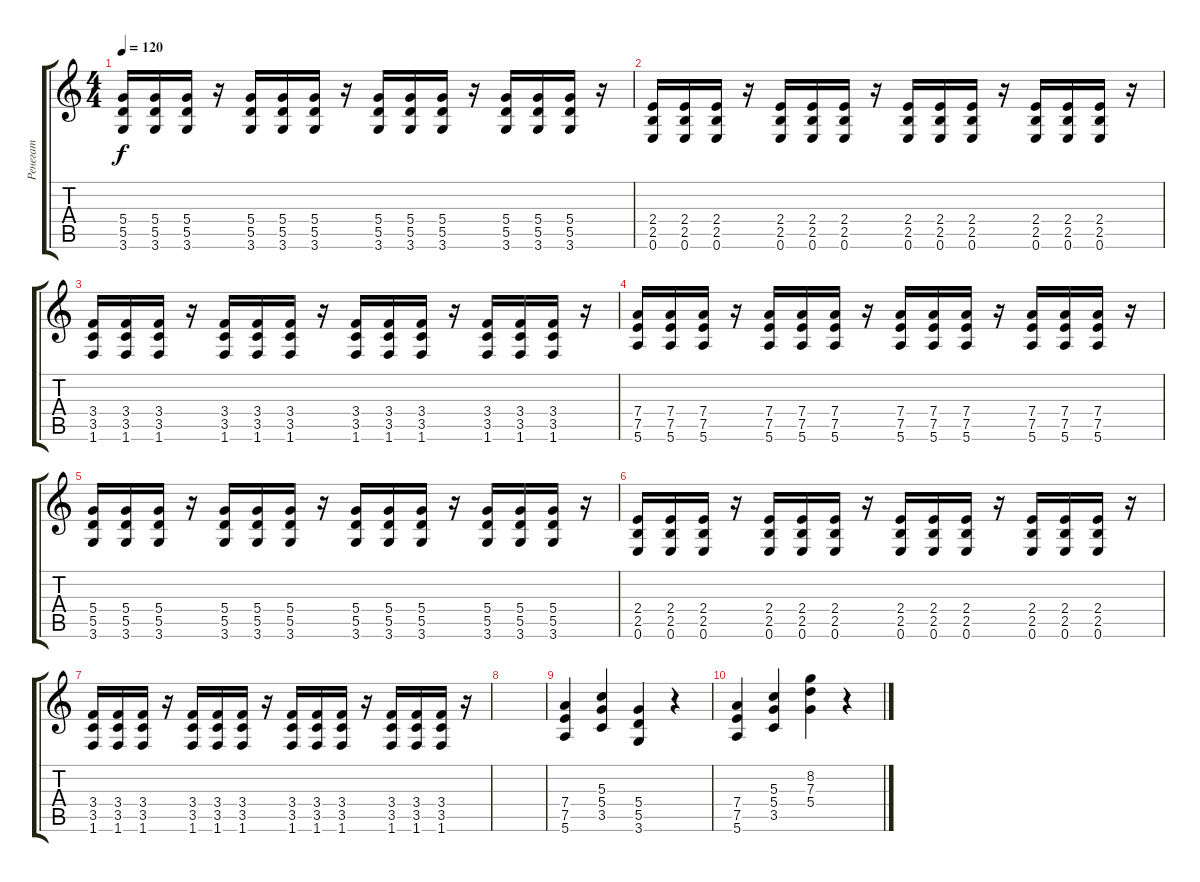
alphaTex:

\track ("Ренегат" "Ренегат") {instrument distortionguitar}
\staff {score tabs}
\tuning (E4 B3 G3 D3 A2 E2) {hide}
\ts (4 4)
\tempo 120
\clef g2
\ks c
(5.4 5.5 3.6).16{dy f} (5.4 5.5 3.6).16 (5.4 5.5 3.6).16 r.16 (5.4 5.5 3.6).16 (5.4 5.5 3.6).16 (5.4 5.5 3.6).16 r.16 (5.4 5.5 3.6).16 (5.4 5.5 3.6).16 (5.4 5.5 3.6).16 r.16 (5.4 5.5 3.6).16 (5.4 5.5 3.6).16 (5.4 5.5 3.6).16 r.16 |
(2.4 2.5 0.6).16 (2.4 2.5 0.6).16 (2.4 2.5 0.6).16 r.16 (2.4 2.5 0.6).16 (2.4 2.5 0.6).16 (2.4 2.5 0.6).16 r.16 (2.4 2.5 0.6).16 (2.4 2.5 0.6).16 (2.4 2.5 0.6).16 r.16 (2.4 2.5 0.6).16 (2.4 2.5 0.6).16 (2.4 2.5 0.6).16 r.16 |
(3.4 3.5 1.6).16 (3.4 3.5 1.6).16 (3.4 3.5 1.6).16 r.16 (3.4 3.5 1.6).16 (3.4 3.5 1.6).16 (3.4 3.5 1.6).16 r.16 (3.4 3.5 1.6).16 (3.4 3.5 1.6).16 (3.4 3.5 1.6).16 r.16 (3.4 3.5 1.6).16 (3.4 3.5 1.6).16 (3.4 3.5 1.6).16 r.16 |
(7.4 7.5 5.6).16 (7.4 7.5 5.6).16 (7.4 7.5 5.6).16 r.16 (7.4 7.5 5.6).16 (7.4 7.5 5.6).16 (7.4 7.5 5.6).16 r.16 (7.4 7.5 5.6).16 (7.4 7.5 5.6).16 (7.4 7.5 5.6).16 r.16 (7.4 7.5 5.6).16 (7.4 7.5 5.6).16 (7.4 7.5 5.6).16 r.16 |
(5.4 5.5 3.6).16 (5.4 5.5 3.6).16 (5.4 5.5 3.6).16 r.16 (5.4 5.5 3.6).16 (5.4 5.5 3.6).16 (5.4 5.5 3.6).16 r.16 (5.4 5.5 3.6).16 (5.4 5.5 3.6).16 (5.4 5.5 3.6).16 r.16 (5.4 5.5 3.6).16 (5.4 5.5 3.6).16 (5.4 5.5 3.6).16 r.16 |
(2.4 2.5 0.6).16 (2.4 2.5 0.6).16 (2.4 2.5 0.6).16 r.16 (2.4 2.5 0.6).16 (2.4 2.5 0.6).16 (2.4 2.5 0.6).16 r.16 (2.4 2.5 0.6).16 (2.4 2.5 0.6).16 (2.4 2.5 0.6).16 r.16 (2.4 2.5 0.6).16 (2.4 2.5 0.6).16 (2.4 2.5 0.6).16 r.16 |
(3.4 3.5 1.6).16 (3.4 3.5 1.6).16 (3.4 3.5 1.6).16 r.16 (3.4 3.5 1.6).16 (3.4 3.5 1.6).16 (3.4 3.5 1.6).16 r.16 (3.4 3.5 1.6).16 (3.4 3.5 1.6).16 (3.4 3.5 1.6).16 r.16 (3.4 3.5 1.6).16 (3.4 3.5 1.6).16 (3.4 3.5 1.6).16 r.16 |
|
(7.4 7.5 5.6).4 (5.3 5.4 3.5).4 (5.4 5.5 3.6).4 r.4 |
(7.4 7.5 5.6).4 (5.3 5.4 3.5).4 (8.2 7.3 5.4).4 r.4
